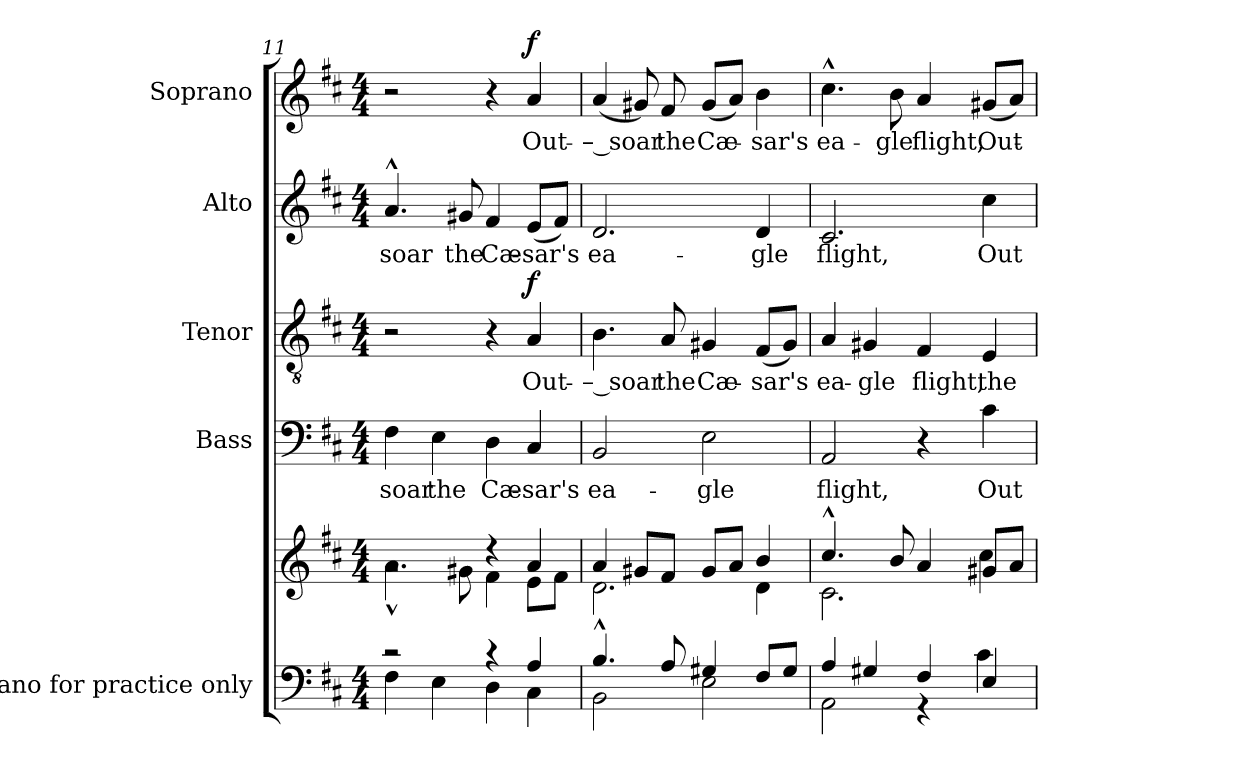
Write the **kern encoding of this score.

**kern	**kern	**kern	**text	**kern	**text	**dynam	**kern	**text	**kern	**text	**dynam
*part5	*part5	*part4	*part4	*part3	*part3	*part3	*part2	*part2	*part1	*part1	*part1
*staff6	*staff5	*staff4	*staff4	*staff3	*staff3	*staff3	*staff2	*staff2	*staff1	*staff1	*staff1
*I"Piano for practice only	*	*I"Bass	*	*I"Tenor	*	*	*I"Alto	*	*I"Soprano	*	*
*I'Pno	*	*	*	*	*	*	*	*	*	*	*
*clefF4	*clefG2	*clefF4	*	*clefGv2	*	*	*clefG2	*	*clefG2	*	*
*k[f#c#]	*k[f#c#]	*k[f#c#]	*	*k[f#c#]	*	*	*k[f#c#]	*	*k[f#c#]	*	*
*M4/4	*M4/4	*M4/4	*	*M4/4	*	*	*M4/4	*	*M4/4	*	*
=11	=11	=11	=11	=11	=11	=11	=11	=11	=11	=11	=11
*^	*^	*	*	*	*	*	*	*	*	*	*
!	!	!	!	!	!LO:LY:b	!	!	!	!	!LO:LY:b	!	!	!
2r	4F#\	2rg	4.a^^\	4F#\	-soar	2r	.	.	4.a^^/	-soar	2r	.	.
!	!	!	!	!	!LO:LY:b	!	!	!	!	!	!	!	!
.	4E\	.	.	4E\	the	.	.	.	.	.	.	.	.
!	!	!	!	!	!	!	!	!	!	!LO:LY:b	!	!	!
.	.	.	8g#X\	.	.	.	.	.	8g#X/	the	.	.	.
!	!	!	!	!	!LO:LY:b	!	!	!	!	!LO:LY:b	!	!	!
4r	4D\	4r	4f#\	4D\	Cæ-	4r	.	.	4f#/	Cæ-	4r	.	.
!	!	!	!	!	!LO:LY:b	!	!LO:LY:b	!LO:DY:a	!	!LO:LY:b	!	!LO:LY:b	!LO:DY:a
4A/	4C#\	4a/	8e\L	4C#/	-sar's	4A/	Out-	f	(<8e/L	-sar's	4a/	Out-	f
.	.	.	8f#\J	.	.	.	.	.	8f#/J)	.	.	.	.
!!LO:LB:g=z
=12	=12	=12	=12	=12	=12	=12	=12	=12	=12	=12	=12	=12	=12
!	!	!	!	!	!LO:LY:b	!	!LO:LY:b	!	!	!LO:LY:b	!	!LO:LY:b	!
4.B^^/	2BB\	4a/	2.d\	2BB/	ea-	4.B\	– soar	.	2.d/	ea-	(<4a/	– soar	.
.	.	8g#X/L	.	.	.	.	.	.	.	.	8g#X/)	.	.
!	!	!	!	!	!	!	!LO:LY:b	!	!	!	!	!LO:LY:b	!
8A/	.	8f#/J	.	.	.	8A/	the	.	.	.	8f#/	the	.
!	!	!	!	!	!LO:LY:b	!	!LO:LY:b	!	!	!	!	!LO:LY:b	!
4G#X/	2E\	8g#/L	.	2E\	-gle	4G#X/	Cæ-	.	.	.	(<8g#/L	Cæ-	.
.	.	8a/J	.	.	.	.	.	.	.	.	8a/J)	.	.
!	!	!	!	!	!	!	!LO:LY:b	!	!	!LO:LY:b	!	!LO:LY:b	!
8F#/L	.	4b/	4d\	.	.	(<8F#/L	-sar's	.	4d/	-gle	4b\	-sar's	.
8G#/J	.	.	.	.	.	8G#/J)	.	.	.	.	.	.	.
=13	=13	=13	=13	=13	=13	=13	=13	=13	=13	=13	=13	=13	=13
!	!	!	!	!	!LO:LY:b	!	!LO:LY:b	!	!	!LO:LY:b	!	!LO:LY:b	!
4A/	2AA\	4.cc#^^/	2.c#\	2AA/	flight,	4A/	ea-	.	2.c#/	flight,	4.cc#^^\	ea-	.
!	!	!	!	!	!	!	!LO:LY:b	!	!	!	!	!	!
4G#X/	.	.	.	.	.	4G#X/	-gle	.	.	.	.	.	.
!	!	!	!	!	!	!	!	!	!	!	!	!LO:LY:b	!
.	.	8b/	.	.	.	.	.	.	.	.	8b\	-gle	.
!	!	!	!	!	!	!	!LO:LY:b	!	!	!	!	!LO:LY:b	!
4F#/	4r	4a/	.	4r	.	4F#/	flight,	.	.	.	4a/	flight,	.
!	!	!	!	!	!LO:LY:b	!	!LO:LY:b	!	!	!LO:LY:b	!	!LO:LY:b	!
4E/	4c#\	8g#X/L	4cc#\	4c#\	Out-	4E/	the	.	4cc#\	Out-	(<8g#X/L	Out-	.
.	.	8a/J	.	.	.	.	.	.	.	.	8a/J)	.	.
*v	*v	*	*	*	*	*	*	*	*	*	*	*	*
*	*v	*v	*	*	*	*	*	*	*	*	*	*
=	=	=	=	=	=	=	=	=	=	=	=
*-	*-	*-	*-	*-	*-	*-	*-	*-	*-	*-	*-
